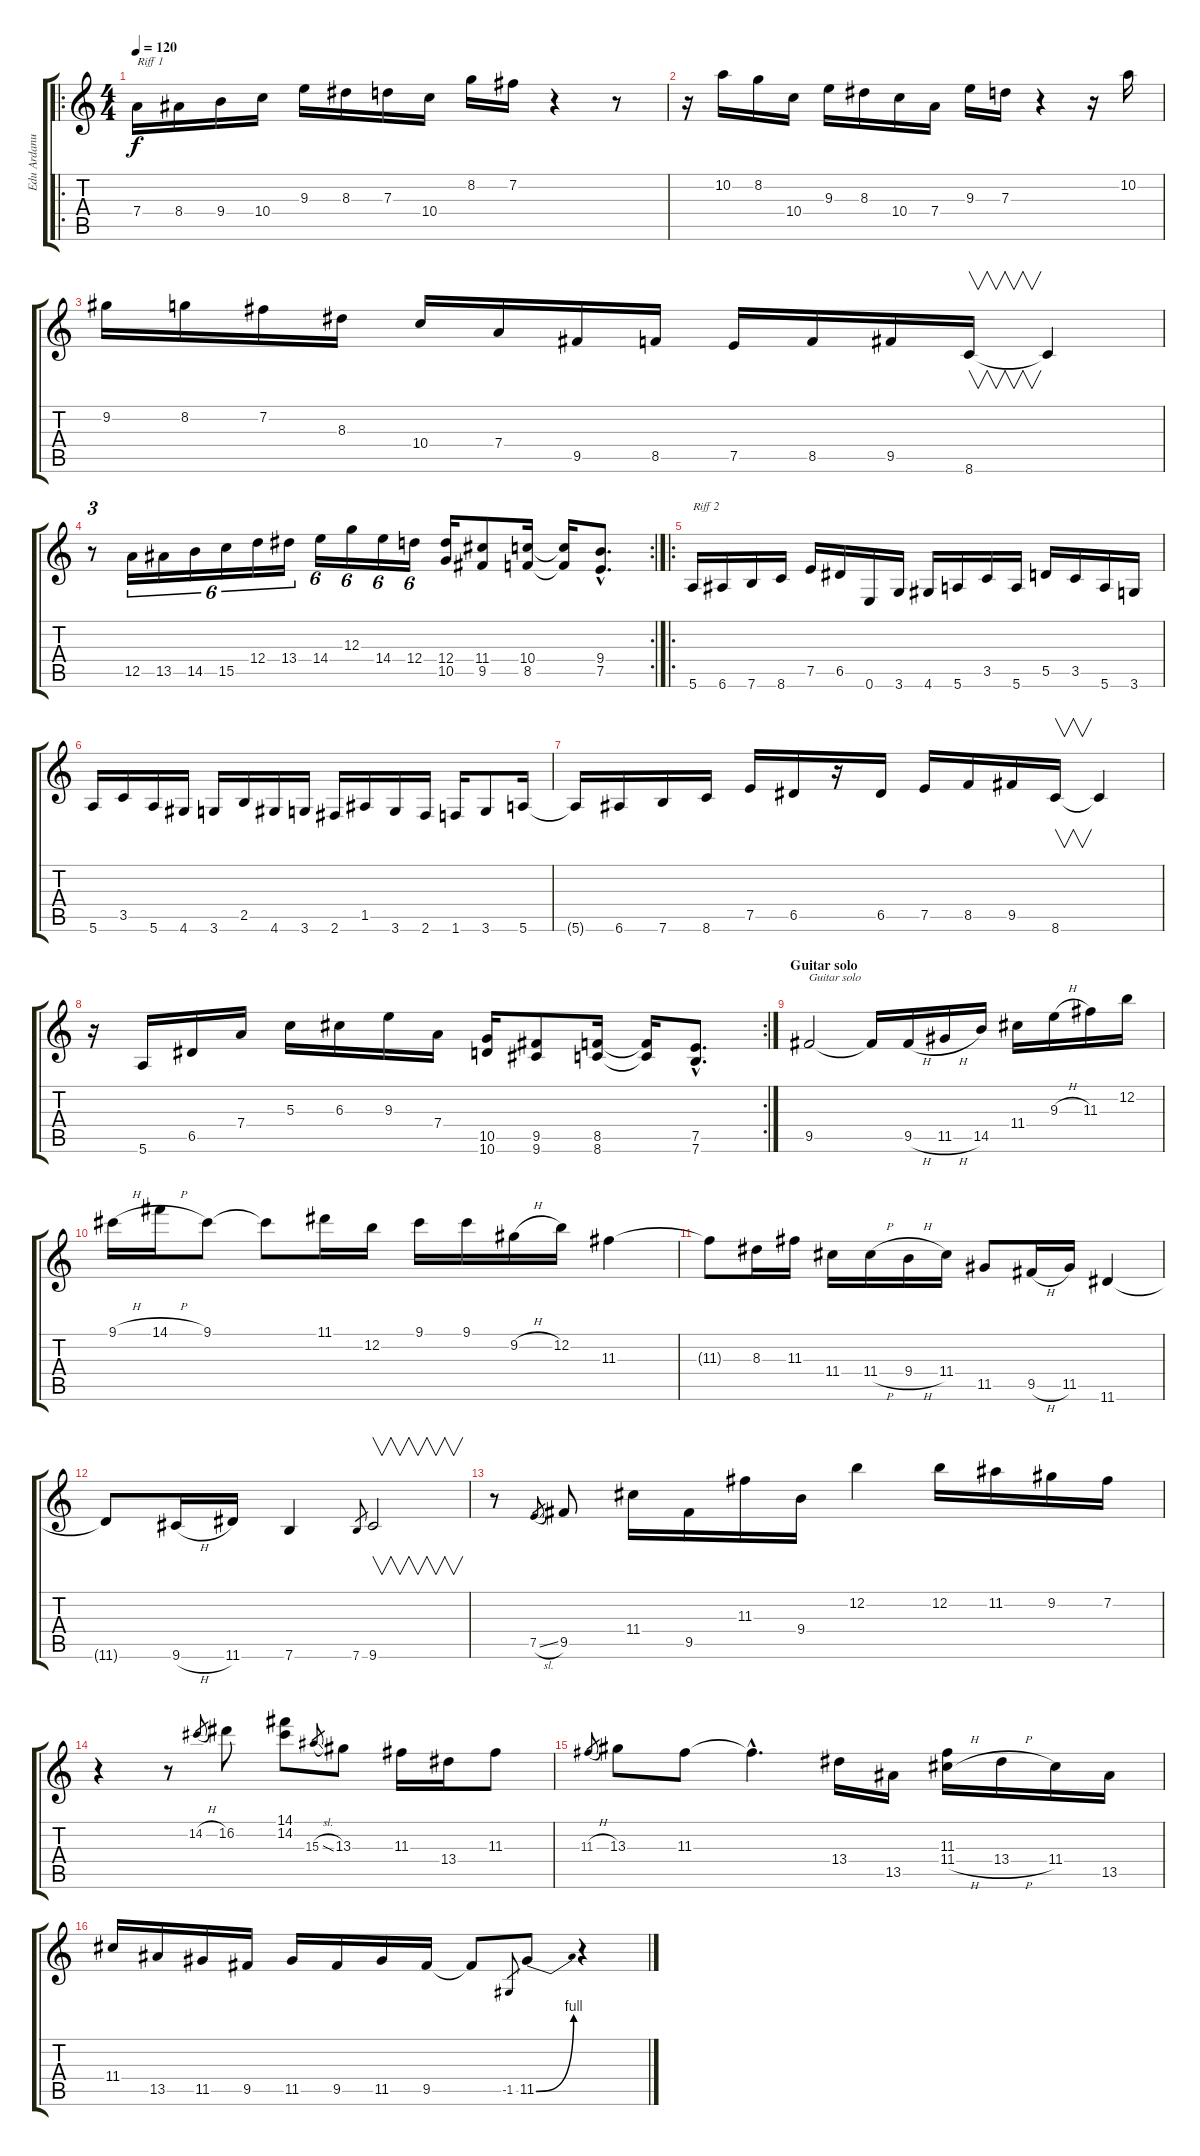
\track ("Edu Ardanuy" "Edu Ardanu") {instrument distortionguitar}
\staff {score tabs}
\tuning (E4 B3 G3 D3 A2 E2) {hide}
\ro
\ts (4 4)
\tempo 120
\clef g2
\ks c
7.4.16{txt "Riff 1" dy f instrument distortionguitar} 8.4.16 9.4.16 10.4.16 9.3.16 8.3.16 7.3.16 10.4.16 8.2.16 7.2.16 r.4 r.8 |
r.16 10.2.16 8.2.16 10.4.16 9.3.16 8.3.16 10.4.16 7.4.16 9.3.16 7.3.16 r.4 r.16 10.2.16 |
9.2.16 8.2.16 7.2.16 8.3.16 10.4.16 7.4.16 9.5.16 8.5.16 7.5.16 8.5.16 9.5.16 8.6.16{v} 8.6{t}.4 |
\rc 2
r.8{tu (3 2)} 12.5.16{tu (6 4)} 13.5.16{tu (6 4)} 14.5.16{tu (6 4)} 15.5.16{tu (6 4)} 12.4.16{tu (6 4)} 13.4.16{tu (6 4)} 14.4.16{tu (6 4)} 12.3.16{tu (6 4)} 14.4.16{tu (6 4)} 12.4.16{tu (6 4)} (12.4 10.5).16 (11.4 9.5).8 (10.4 8.5).16 (10.4{t} 8.5{t}).16 (9.4{hac} 7.5{hac}).8{d} |
\ro
5.6.16{txt "Riff 2"} 6.6.16 7.6.16 8.6.16 7.5.16 6.5.16 0.6.16 3.6.16 4.6.16 5.6.16 3.5.16 5.6.16 5.5.16 3.5.16 5.6.16 3.6.16 |
5.6.16 3.5.16 5.6.16 4.6.16 3.6.16 2.5.16 4.6.16 3.6.16 2.6.16 1.5.16 3.6.16 2.6.16 1.6.16 3.6.8 5.6.16 |
5.6{t}.16 6.6.16 7.6.16 8.6.16 7.5.16 6.5.16 r.16 6.5.16 7.5.16 8.5.16 9.5.16 8.6.16{v} 8.6{t}.4 |
\rc 2
r.16 5.6.16 6.5.16 7.4.16 5.3.16 6.3.16 9.3.16 7.4.16 (10.5 10.6).16 (9.5 9.6).8 (8.5 8.6).16 (8.5{t} 8.6{t}).16 (7.5{hac} 7.6{hac}).8{d} |
\section ("" "Guitar solo")
9.5.2{txt "Guitar solo" instrument overdrivenguitar} 9.5{t}.16 9.5{h}.16 11.5{h}.16 14.5.16 11.4.16 9.3{h}.16 11.3.16 12.2.16 |
9.1{h}.16 14.1{h}.16 9.1.8 9.1{t}.8 11.1.16 12.2.16 9.1.16 9.1.16 9.2{h}.16 12.2.16 11.3.4 |
11.3{t}.8 8.3.16 11.3.16 11.4.16 11.4{h}.16 9.4{h}.16 11.4.16 11.5.8 9.5{h}.16 11.5.16 11.6.4 |
11.6{t}.8 9.6{h}.16 11.6.16 7.6.4 7.6.8{gr} 9.6.2{v} |
r.8 7.5{sl}.8{gr} 9.5.8 11.4.16 9.5.16 11.3.16 9.4.16 12.2.4 12.2.16 11.2.16 9.2.16 7.2.16 |
r.4 r.8 14.2{h}.8{gr} 16.2.8 (14.1 14.2).8 15.3{sl}.8{gr} 13.3.8 11.3.16 13.4.16 11.3.8 |
11.3{h}.8{gr} 13.3.8 11.3.8 11.3{hac t}.4{d} 13.4.16 13.5.16 (11.3 11.4{h}).16 13.4{h}.16 11.4.16 13.5.16 |
11.4.16 13.5.16 11.5.16 9.5.16 11.5.16 9.5.16 11.5.16 9.5.16 9.5{t}.8 -1.5.8{gr} 11.5{be (bend 0 0 60 4)}.8 r.4
